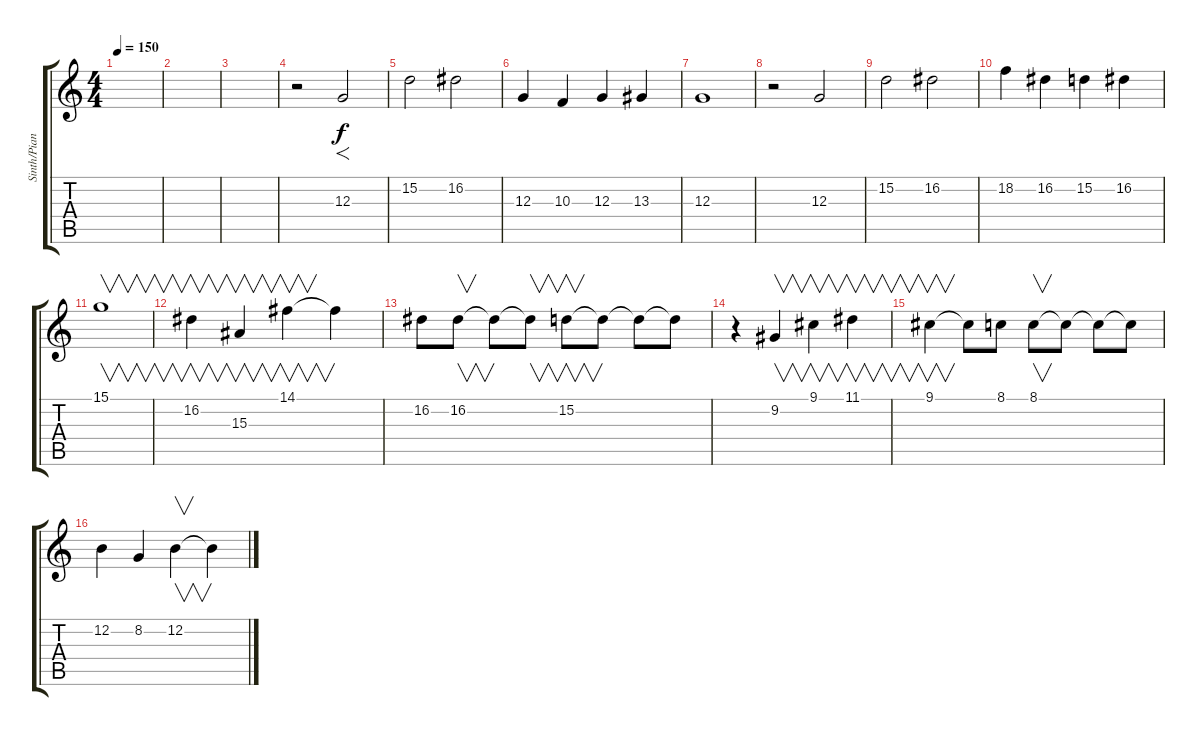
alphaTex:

\track ("Sinth/Piano" "Sinth/Pian") {instrument stringensemble1}
\staff {score tabs}
\tuning (E4 B3 G3 D3 A2 E2) {hide}
\ts (4 4)
\tempo 150
\clef g2
\ks c
|
|
|
r.2{volume 16 instrument choiraahs} 12.3.2{f} |
15.2.2 16.2.2 |
12.3.4 10.3.4 12.3.4 13.3.4 |
12.3.1 |
r.2{instrument choiraahs} 12.3.2 |
15.2.2 16.2.2 |
18.2.4 16.2.4 15.2.4 16.2.4 |
15.1.1{v} |
16.2.4{v} 15.3.4{v} 14.1.4{v} 14.1{t}.4 |
16.2.8 16.2.8{v} 16.2{t}.8 16.2{t}.8{v} 15.2.8{v} 15.2{t}.8 15.2{t}.8 15.2{t}.8 |
r.4 9.2.4{v} 9.1.4{v} 11.1.4{v} |
9.1.4{v} 9.1{t}.8 8.1.8 8.1.8{v} 8.1{t}.8 8.1{t}.8 8.1{t}.8 |
12.2.4 8.2.4 12.2.4{v} 12.2{t}.4
